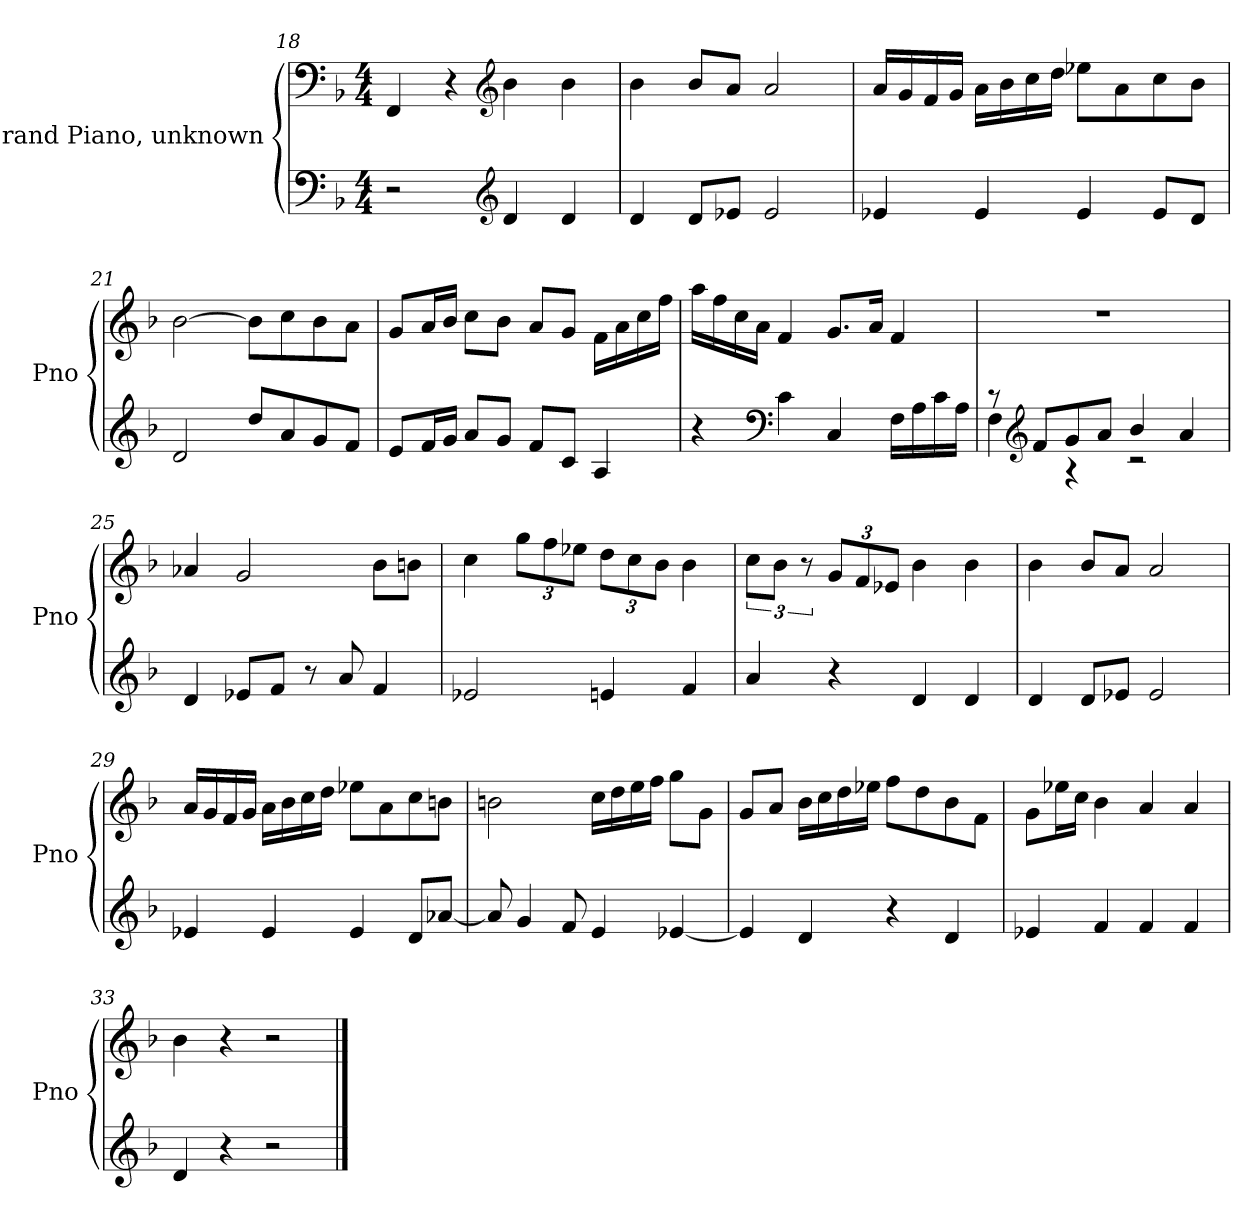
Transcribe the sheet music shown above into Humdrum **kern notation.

**kern	**kern
*part1	*part1
*staff2	*staff1
*I"Grand Piano, unknown	*
*I'Pno	*
*clefF4	*clefF4
*k[b-]	*k[b-]
*M4/4	*M4/4
=18	=18
2r	4FF/
.	4r
*clefG2	*clefG2
4d/	4b-\
4d/	4b-\
=19	=19
4d/	4b-\
8d/L	8b-/L
8e-X/J	8a/J
2e-/	2a/
=20	=20
4e-X/	16a/LL
.	16g/
.	16f/
.	16g/JJ
4e-/	16a\LL
.	16b-\
.	16cc\
.	16dd\JJ
4e-/	8ee-X\L
.	8a\
8e-/L	8cc\
8d/J	8b-\J
!!LO:LB:g=z
=21	=21
2d/	[2b-\
8dd/L	8b-\L]
8a/	8cc\
8g/	8b-\
8f/J	8a\J
=22	=22
8e/L	8g/L
16f/L	16a/L
16g/JJ	16b-/JJ
8a/L	8cc\L
8g/J	8b-\J
8f/L	8a/L
8c/J	8g/J
4A/	16f\LL
.	16a\
.	16cc\
.	16ff\JJ
=23	=23
4r	16aa\LL
.	16ff\
.	16cc\
.	16a\JJ
*clefF4	*
4c\	4f/
4C/	8.g/L
.	16a/Jk
16F\LL	4f/
16A\	.
16c\	.
16A\JJ	.
=24	=24
*^	*
8r	4F\	1r
*clefG2	*	*
8f/L	.	.
8g/	4r	.
8a/J	.	.
4b-/	2r	.
4a/	.	.
*v	*v	*
=25	=25
4d/	4a-X/
8e-X/L	2g/
8f/J	.
8r	.
8a/	.
4f/	8b-\L
.	8bn\J
!!LO:PB:g=z
=26	=26
2e-X/	4cc\
*	*Xbrackettup
.	12gg\L
.	12ff\
.	12ee-X\J
4en/	12dd\L
.	12cc\
.	12b-\J
4f/	4b-\
=27	=27
*	*brackettup
4a/	12cc\L
.	12b-\J
.	12r
*	*Xbrackettup
4r	12g/L
.	12f/
.	12e-X/J
4d/	4b-\
4d/	4b-\
=28	=28
4d/	4b-\
8d/L	8b-/L
8e-X/J	8a/J
2e-/	2a/
=29	=29
4e-X/	16a/LL
.	16g/
.	16f/
.	16g/JJ
4e-/	16a\LL
.	16b-\
.	16cc\
.	16dd\JJ
4e-/	8ee-X\L
.	8a\
8d/L	8cc\
[8a-X/J	8bn\J
!!LO:LB:g=z
=30	=30
8a-/]	2bn\
4g/	.
8f/	.
4e/	16cc\LL
.	16dd\
.	16ee\
.	16ff\JJ
[4e-X/	8gg\L
.	8g\J
=31	=31
4e-/]	8g/L
.	8a/J
4d/	16b-\LL
.	16cc\
.	16dd\
.	16ee-X\JJ
4r	8ff\L
.	8dd\
4d/	8b-\
.	8f\J
=32	=32
4e-X/	8g\L
.	16ee-X\L
.	16cc\JJ
4f/	4b-\
4f/	4a/
4f/	4a/
=33	=33
4d/	4b-\
4r	4r
2r	2r
==	==
*-	*-
